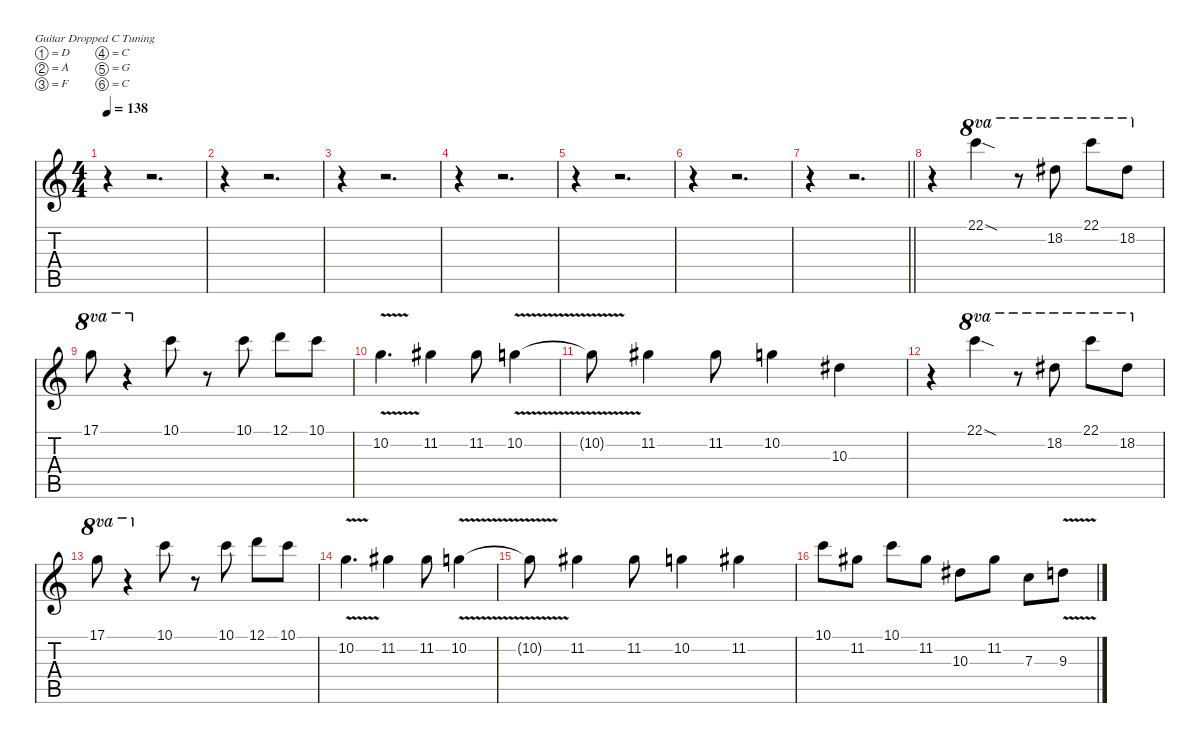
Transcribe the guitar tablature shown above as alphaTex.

\defaultSystemsLayout 4
\hideDynamics
\bracketExtendMode nobrackets
\singleTrackTrackNamePolicy hidden
\multiTrackTrackNamePolicy hidden
\otherSystemsTrackNameOrientation horizontal
\track ("Fills" "dist.guit.") {instrument distortionguitar}
\staff {score tabs}
\tuning (D4 A3 F3 C3 G2 C2)
\ts (4 4)
\tempo 138
\clef g2
\ks c
r.4{dy f beam Down} r.2{d beam Down} |
r.4{beam Down} r.2{d beam Down} |
r.4{beam Down} r.2{d beam Down} |
r.4{beam Down} r.2{d beam Down} |
r.4{beam Down} r.2{d beam Down} |
r.4{beam Down} r.2{d beam Down} |
\barLineRight lightlight
r.4{beam Down} r.2{d beam Down} |
r.4{beam Down} 22.1{sod}.4{ot 8va beam Down} r.8{ot 8va beam Down} 18.2{acc #}.8{ot 8va beam Down} 22.1.8{ot 8va beam Down} 18.2{acc #}.8{ot 8va beam Down} |
17.1.8{ot 8va beam Down} r.4{ot 8va beam Down} 10.1.8{beam Down} r.8{beam Down} 10.1.8{beam Down} 12.1.8{beam Down} 10.1.8{beam Down} |
10.2{v}.4{d beam Down} 11.2{acc #}.4{beam Down} 11.2{acc #}.8{beam Down} 10.2{v}.4{beam Down} |
10.2{v t}.8{beam Down} 11.2{acc #}.4{beam Down} 11.2{acc #}.8{beam Down} 10.2.4{beam Down} 10.3{acc #}.4{beam Down} |
r.4{beam Down} 22.1{sod}.4{ot 8va beam Down} r.8{ot 8va beam Down} 18.2{acc #}.8{ot 8va beam Down} 22.1.8{ot 8va beam Down} 18.2{acc #}.8{ot 8va beam Down} |
17.1.8{ot 8va beam Down} r.4{ot 8va beam Down} 10.1.8{beam Down} r.8{beam Down} 10.1.8{beam Down} 12.1.8{beam Down} 10.1.8{beam Down} |
10.2{v}.4{d beam Down} 11.2{acc #}.4{beam Down} 11.2{acc #}.8{beam Down} 10.2{v}.4{beam Down} |
10.2{v t}.8{beam Down} 11.2{acc #}.4{beam Down} 11.2{acc #}.8{beam Down} 10.2.4{beam Down} 11.2{acc #}.4{beam Down} |
10.1.8{beam Down} 11.2{acc #}.8{beam Down} 10.1.8{beam Down} 11.2{acc #}.8{beam Down} 10.3{acc #}.8{beam Down} 11.2{acc #}.8{beam Down} 7.3.8{beam Down} 9.3{v}.8{beam Down}
